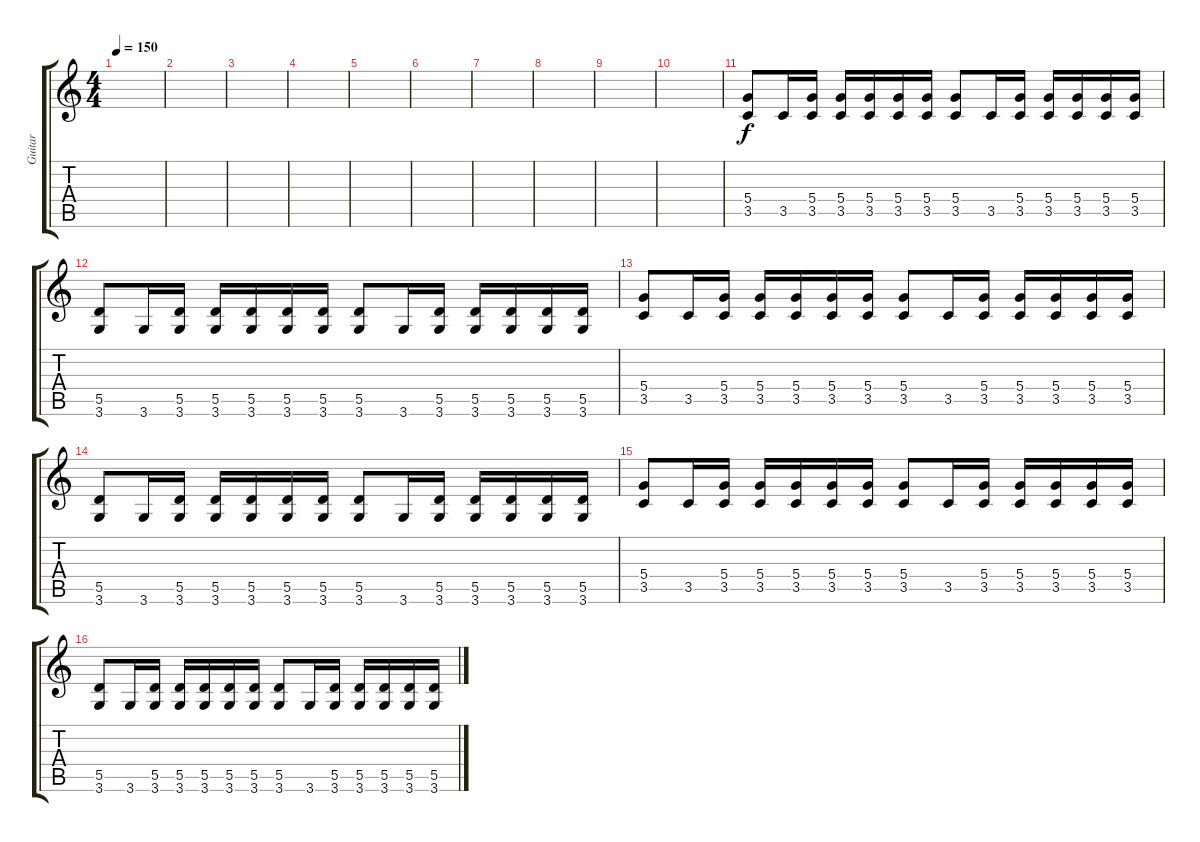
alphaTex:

\track ("Guitar" "Guitar") {instrument overdrivenguitar}
\staff {score tabs}
\tuning (E4 B3 G3 D3 A2 E2) {hide}
\ts (4 4)
\tempo 150
\clef g2
\ks c
|
|
|
|
|
|
|
|
|
|
(5.4 3.5).8 3.5.16 (5.4 3.5).16 (5.4 3.5).16 (5.4 3.5).16 (5.4 3.5).16 (5.4 3.5).16 (5.4 3.5).8 3.5.16 (5.4 3.5).16 (5.4 3.5).16 (5.4 3.5).16 (5.4 3.5).16 (5.4 3.5).16 |
(5.5 3.6).8 3.6.16 (5.5 3.6).16 (5.5 3.6).16 (5.5 3.6).16 (5.5 3.6).16 (5.5 3.6).16 (5.5 3.6).8 3.6.16 (5.5 3.6).16 (5.5 3.6).16 (5.5 3.6).16 (5.5 3.6).16 (5.5 3.6).16 |
(5.4 3.5).8 3.5.16 (5.4 3.5).16 (5.4 3.5).16 (5.4 3.5).16 (5.4 3.5).16 (5.4 3.5).16 (5.4 3.5).8 3.5.16 (5.4 3.5).16 (5.4 3.5).16 (5.4 3.5).16 (5.4 3.5).16 (5.4 3.5).16 |
(5.5 3.6).8 3.6.16 (5.5 3.6).16 (5.5 3.6).16 (5.5 3.6).16 (5.5 3.6).16 (5.5 3.6).16 (5.5 3.6).8 3.6.16 (5.5 3.6).16 (5.5 3.6).16 (5.5 3.6).16 (5.5 3.6).16 (5.5 3.6).16 |
(5.4 3.5).8 3.5.16 (5.4 3.5).16 (5.4 3.5).16 (5.4 3.5).16 (5.4 3.5).16 (5.4 3.5).16 (5.4 3.5).8 3.5.16 (5.4 3.5).16 (5.4 3.5).16 (5.4 3.5).16 (5.4 3.5).16 (5.4 3.5).16 |
(5.5 3.6).8 3.6.16 (5.5 3.6).16 (5.5 3.6).16 (5.5 3.6).16 (5.5 3.6).16 (5.5 3.6).16 (5.5 3.6).8 3.6.16 (5.5 3.6).16 (5.5 3.6).16 (5.5 3.6).16 (5.5 3.6).16 (5.5 3.6).16
